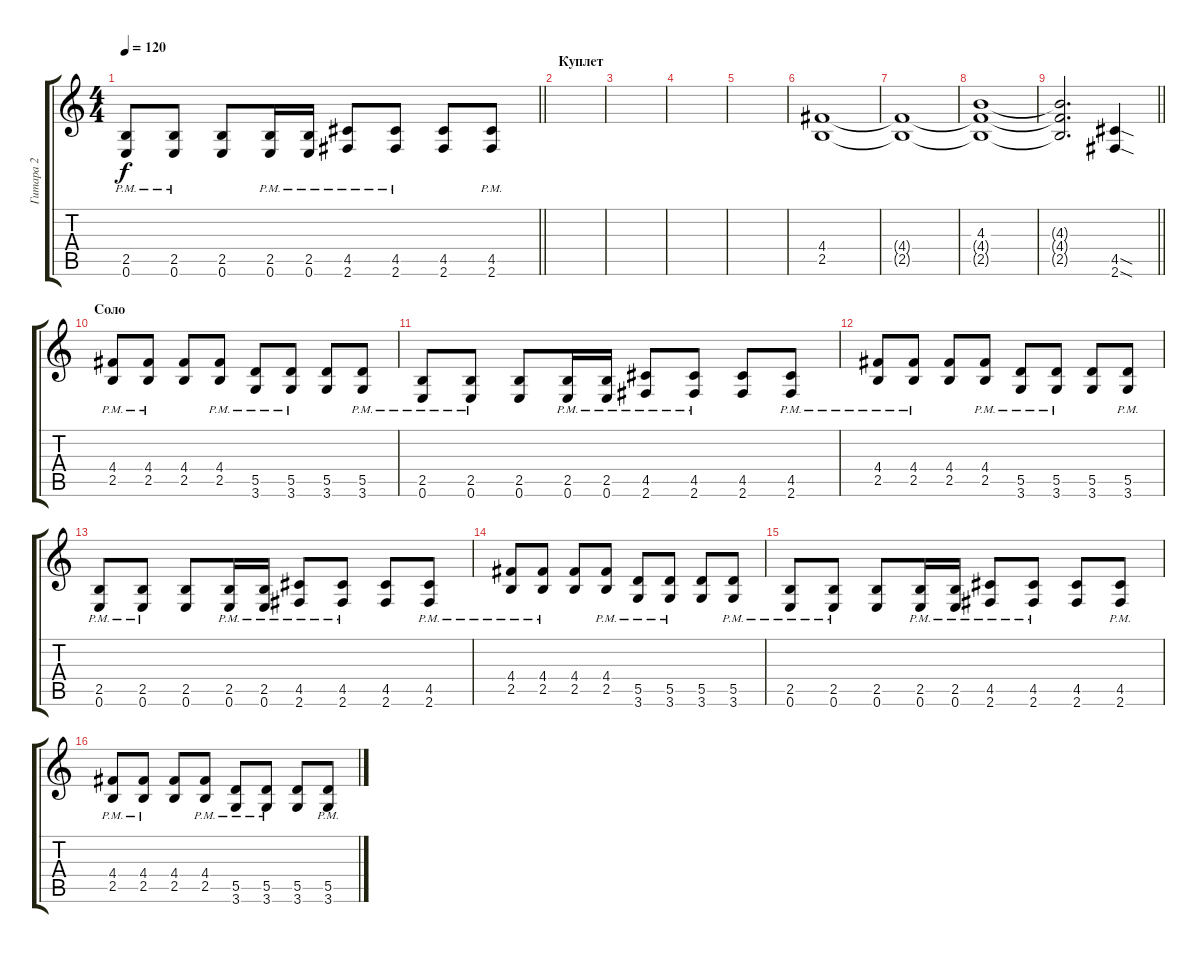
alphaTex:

\track ("Гитара 2" "Гитара 2") {instrument acousticguitarsteel}
\staff {score tabs}
\tuning (E4 B3 G3 D3 A2 E2) {hide}
\ts (4 4)
\tempo 120
\clef g2
\barLineRight lightlight
\ks c
(2.5{pm} 0.6{pm}).8{dy f} (2.5{pm} 0.6{pm}).8 (2.5 0.6).8 (2.5{pm} 0.6{pm}).16 (2.5{pm} 0.6{pm}).16 (4.5{pm} 2.6{pm}).8 (4.5{pm} 2.6{pm}).8 (4.5 2.6).8 (4.5{pm} 2.6{pm}).8 |
\section ("" "Куплет")
|
|
|
|
(4.4 2.5).1 |
(4.4{t} 2.5{t}).1 |
(4.3 4.4{t} 2.5{t}).1 |
\barLineRight lightlight
(4.3{t} 4.4{t} 2.5{t}).2{d} (4.5{sod} 2.6{sod}).4 |
\section ("" "Соло")
(4.4{pm} 2.5{pm}).8{instrument distortionguitar} (4.4{pm} 2.5{pm}).8 (4.4 2.5).8 (4.4{pm} 2.5{pm}).8 (5.5{pm} 3.6{pm}).8 (5.5{pm} 3.6{pm}).8 (5.5 3.6).8 (5.5{pm} 3.6{pm}).8 |
(2.5{pm} 0.6{pm}).8 (2.5{pm} 0.6{pm}).8 (2.5 0.6).8 (2.5{pm} 0.6{pm}).16 (2.5{pm} 0.6{pm}).16 (4.5{pm} 2.6{pm}).8 (4.5{pm} 2.6{pm}).8 (4.5 2.6).8 (4.5{pm} 2.6{pm}).8 |
(4.4{pm} 2.5{pm}).8 (4.4{pm} 2.5{pm}).8 (4.4 2.5).8 (4.4{pm} 2.5{pm}).8 (5.5{pm} 3.6{pm}).8 (5.5{pm} 3.6{pm}).8 (5.5 3.6).8 (5.5{pm} 3.6{pm}).8 |
(2.5{pm} 0.6{pm}).8 (2.5{pm} 0.6{pm}).8 (2.5 0.6).8 (2.5{pm} 0.6{pm}).16 (2.5{pm} 0.6{pm}).16 (4.5{pm} 2.6{pm}).8 (4.5{pm} 2.6{pm}).8 (4.5 2.6).8 (4.5{pm} 2.6{pm}).8 |
(4.4{pm} 2.5{pm}).8 (4.4{pm} 2.5{pm}).8 (4.4 2.5).8 (4.4{pm} 2.5{pm}).8 (5.5{pm} 3.6{pm}).8 (5.5{pm} 3.6{pm}).8 (5.5 3.6).8 (5.5{pm} 3.6{pm}).8 |
(2.5{pm} 0.6{pm}).8 (2.5{pm} 0.6{pm}).8 (2.5 0.6).8 (2.5{pm} 0.6{pm}).16 (2.5{pm} 0.6{pm}).16 (4.5{pm} 2.6{pm}).8 (4.5{pm} 2.6{pm}).8 (4.5 2.6).8 (4.5{pm} 2.6{pm}).8 |
(4.4{pm} 2.5{pm}).8 (4.4{pm} 2.5{pm}).8 (4.4 2.5).8 (4.4{pm} 2.5{pm}).8 (5.5{pm} 3.6{pm}).8 (5.5{pm} 3.6{pm}).8 (5.5 3.6).8 (5.5{pm} 3.6{pm}).8
